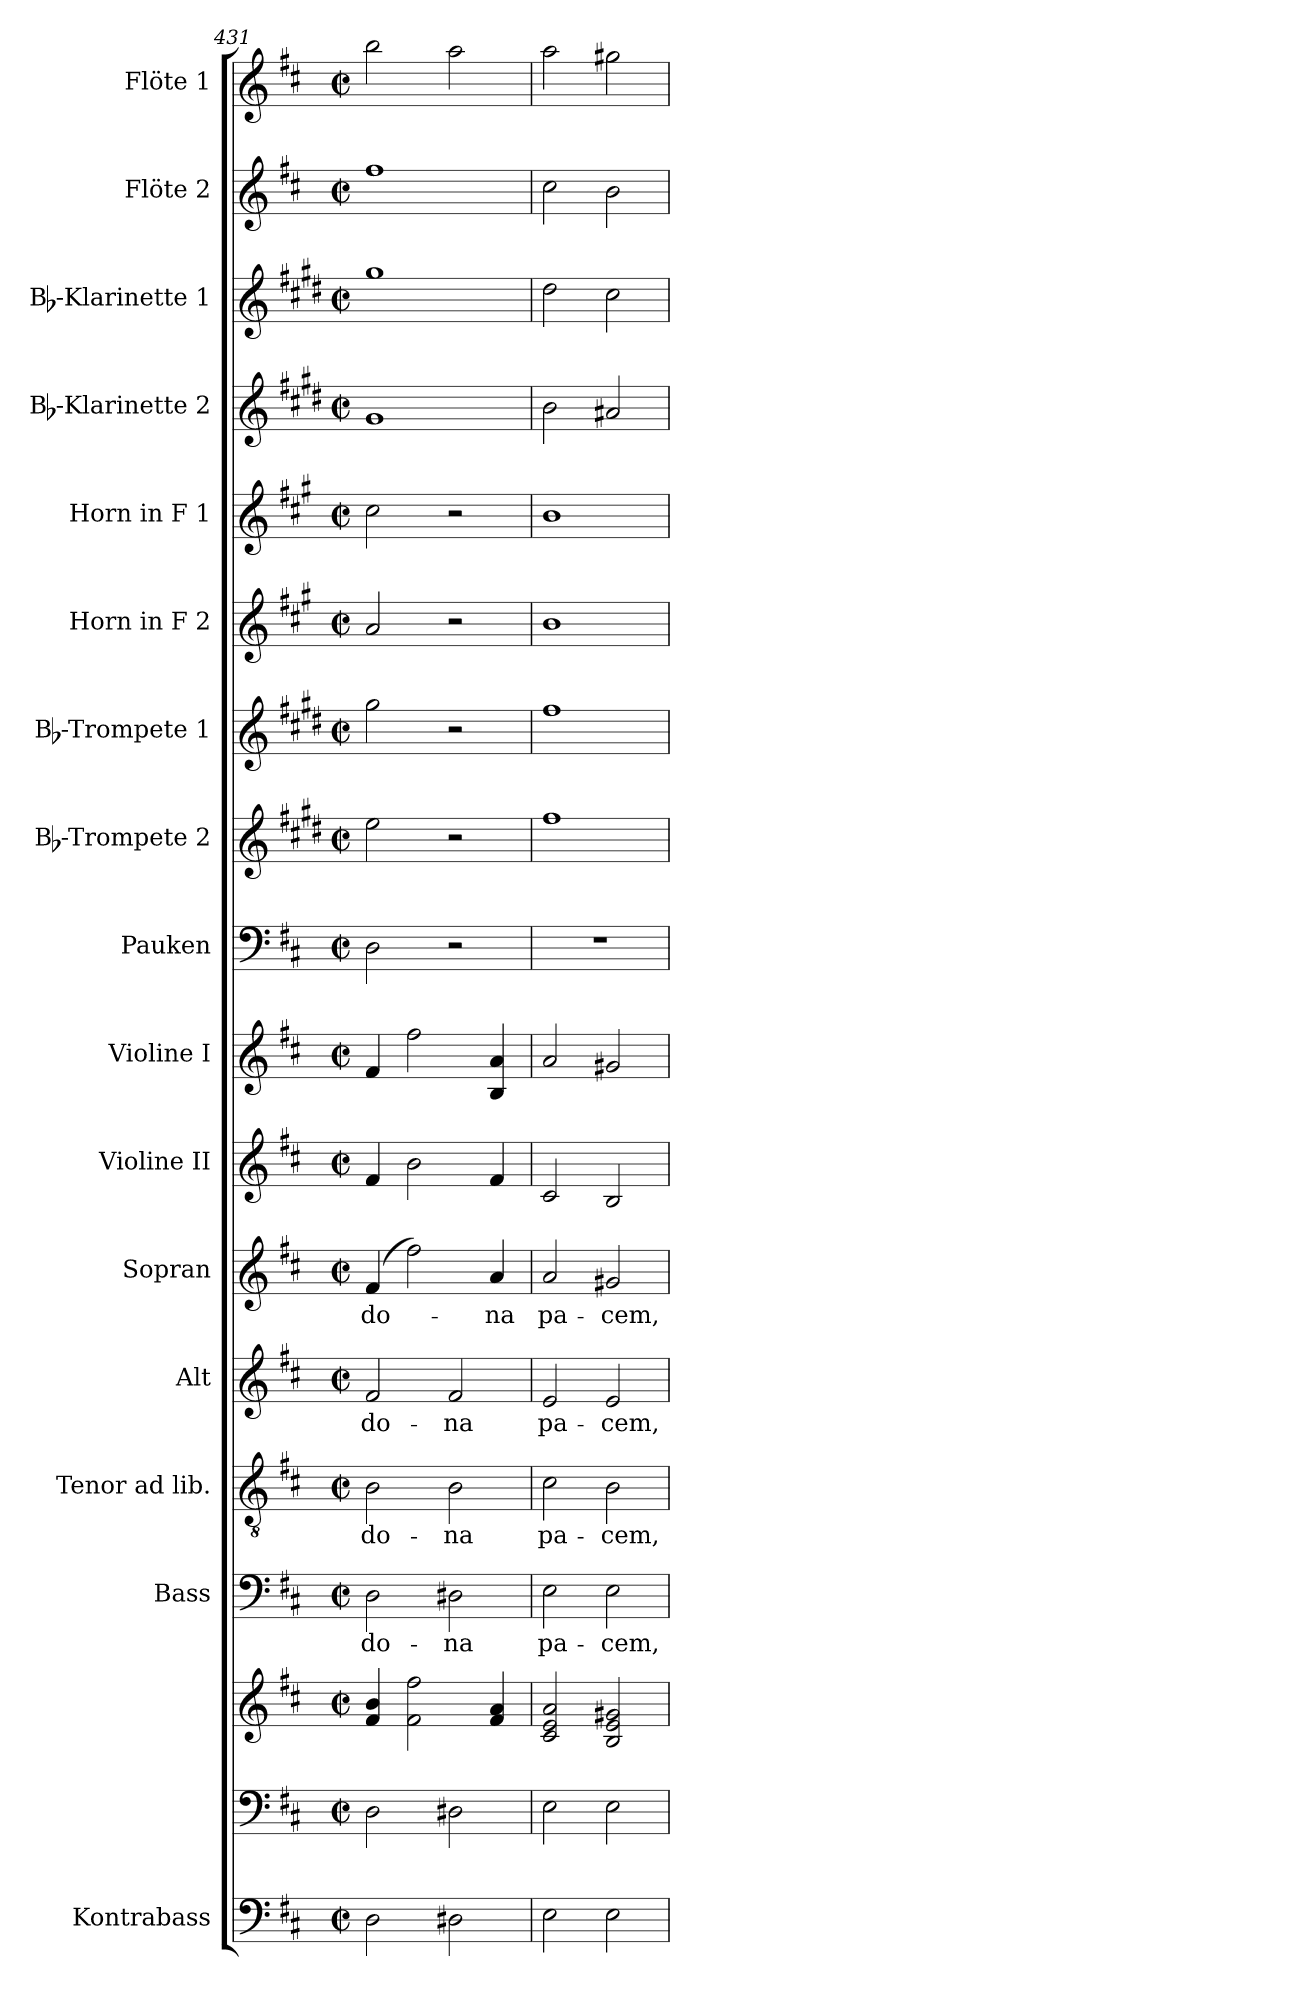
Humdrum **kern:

**kern	**kern	**kern	**kern	**text	**kern	**text	**kern	**text	**kern	**text	**kern	**kern	**kern	**kern	**kern	**kern	**kern	**kern	**kern	**kern	**kern
*part17	*part16	*part16	*part15	*part15	*part14	*part14	*part13	*part13	*part12	*part12	*part11	*part10	*part9	*part8	*part7	*part6	*part5	*part4	*part3	*part2	*part1
*staff18	*staff17	*staff16	*staff15	*staff15	*staff14	*staff14	*staff13	*staff13	*staff12	*staff12	*staff11	*staff10	*staff9	*staff8	*staff7	*staff6	*staff5	*staff4	*staff3	*staff2	*staff1
*I"Kontrabass	*	*	*I"Bass	*	*I"Tenor ad lib.	*	*I"Alt	*	*I"Sopran	*	*I"Violine II	*I"Violine I	*I"Pauken	*I"Bb-Trompete 2	*I"Bb-Trompete 1	*I"Horn in F 2	*I"Horn in F 1	*I"Bb-Klarinette 2	*I"Bb-Klarinette 1	*I"Flöte 2	*I"Flöte 1
*I'Kb.	*	*	*I'B.	*	*I'T.	*	*I'A.	*	*I'S.	*	*I'Vl. II	*I'Vl. I	*I'Pk.	*I'Bb Trp. 2	*I'Bb Trp. 1	*	*	*I'Bb Kl. 2	*I'Bb Kl. 1	*I'Fl. 2	*I'Fl. 1
*clefF4	*clefF4	*clefG2	*clefF4	*	*clefGv2	*	*clefG2	*	*clefG2	*	*clefG2	*clefG2	*clefF4	*clefG2	*clefG2	*clefG2	*clefG2	*clefG2	*clefG2	*clefG2	*clefG2
*ITrd7c12	*	*	*	*	*	*	*	*	*	*	*	*	*	*ITrd1c2	*ITrd1c2	*ITrd4c7	*ITrd4c7	*ITrd1c2	*ITrd1c2	*	*
*k[f#c#]	*k[f#c#]	*k[f#c#]	*k[f#c#]	*	*k[f#c#]	*	*k[f#c#]	*	*k[f#c#]	*	*k[f#c#]	*k[f#c#]	*k[f#c#]	*k[f#c#]	*k[f#c#]	*k[f#c#]	*k[f#c#]	*k[f#c#]	*k[f#c#]	*k[f#c#]	*k[f#c#]
*D:	*D:	*D:	*D:	*	*D:	*	*D:	*	*D:	*	*D:	*D:	*D:	*D:	*D:	*D:	*D:	*D:	*D:	*D:	*D:
*M2/2	*M2/2	*M2/2	*M2/2	*	*M2/2	*	*M2/2	*	*M2/2	*	*M2/2	*M2/2	*M2/2	*M2/2	*M2/2	*M2/2	*M2/2	*M2/2	*M2/2	*M2/2	*M2/2
*met(c|)	*met(c|)	*met(c|)	*met(c|)	*	*met(c|)	*	*met(c|)	*	*met(c|)	*	*met(c|)	*met(c|)	*met(c|)	*met(c|)	*met(c|)	*met(c|)	*met(c|)	*met(c|)	*met(c|)	*met(c|)	*met(c|)
=431	=431	=431	=431	=431	=431	=431	=431	=431	=431	=431	=431	=431	=431	=431	=431	=431	=431	=431	=431	=431	=431
!	!	!	!	!LO:LY:b	!	!LO:LY:b	!	!LO:LY:b	!	!LO:LY:b	!	!	!	!	!	!	!	!	!	!	!
2DD\	2D\	4f#/ 4b/	2D\	do-	2B\	do-	2f#/	do-	(4f#/	do-	4f#/	4f#/	2D\	2dd\	2ff#\	2d/	2f#\	1f#	1ff#	1ff#	2bb\
.	.	2f#\ 2ff#\	.	.	.	.	.	.	2ff#\)	.	2b\	2ff#\	.	.	.	.	.	.	.	.	.
!	!	!	!	!LO:LY:b	!	!LO:LY:b	!	!LO:LY:b	!	!	!	!	!	!	!	!	!	!	!	!	!
2DD#X\	2D#X\	.	2D#X\	-na	2B\	-na	2f#/	-na	.	.	.	.	2r	2r	2r	2r	2r	.	.	.	2aa\
!	!	!	!	!	!	!	!	!	!	!LO:LY:b	!	!	!	!	!	!	!	!	!	!	!
.	.	4f#/ 4a/	.	.	.	.	.	.	4a/	-na	4f#/	4B/ 4a/	.	.	.	.	.	.	.	.	.
=432	=432	=432	=432	=432	=432	=432	=432	=432	=432	=432	=432	=432	=432	=432	=432	=432	=432	=432	=432	=432	=432
!	!	!	!	!LO:LY:b	!	!LO:LY:b	!	!LO:LY:b	!	!LO:LY:b	!	!	!	!	!	!	!	!	!	!	!
2EE\	2E\	2c#/ 2e/ 2a/	2E\	pa-	2c#\	pa-	2e/	pa-	2a/	pa-	2c#/	2a/	1r	1ee	1ee	1e	1e	2a\	2cc#\	2cc#\	2aa\
!	!	!	!	!LO:LY:b	!	!LO:LY:b	!	!LO:LY:b	!	!LO:LY:b	!	!	!	!	!	!	!	!	!	!	!
2EE\	2E\	2B/ 2e/ 2g#X/	2E\	-cem,	2B\	-cem,	2e/	-cem,	2g#X/	-cem,	2B/	2g#X/	.	.	.	.	.	2g#X/	2b\	2b\	2gg#X\
=	=	=	=	=	=	=	=	=	=	=	=	=	=	=	=	=	=	=	=	=	=
*-	*-	*-	*-	*-	*-	*-	*-	*-	*-	*-	*-	*-	*-	*-	*-	*-	*-	*-	*-	*-	*-
